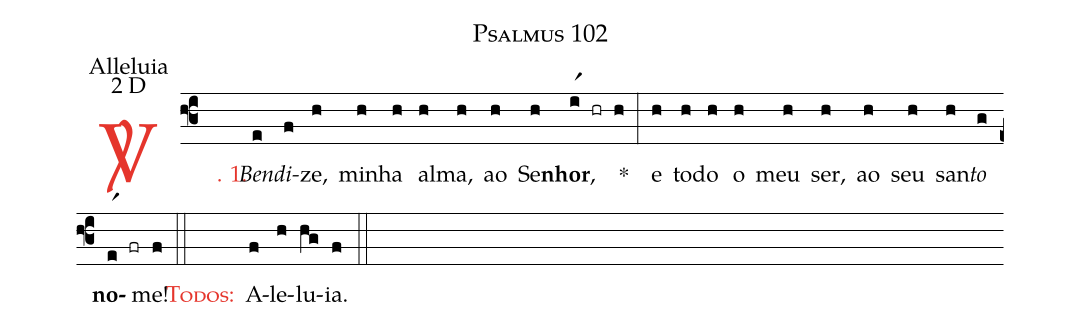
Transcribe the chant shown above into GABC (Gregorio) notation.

name: Psalmus 102;
office-part: Alleluia;
mode: 2;
mode-differentia: D;
%%
(f3)

<c><sp>V/</sp>. 1.</c>() <i>Ben</i>(e)<i>di</i>(f)ze,(h) mi(h)nha(h) al(h)ma,(h) ao(h) Se(h)<b>nhor</b>,(ir1 hr h) *(:) e(h) to(h)do(h) o(h) meu(h) ser,(h) ao(h) seu(h) san(h)<i>to</i>(g) <b>no</b>(er1 fr)me!(f)

(::)

<nlba><c><sc>Todos</sc>:</c>() A</nlba>(f)le(h)lu(hg)ia.(f)

(::)
